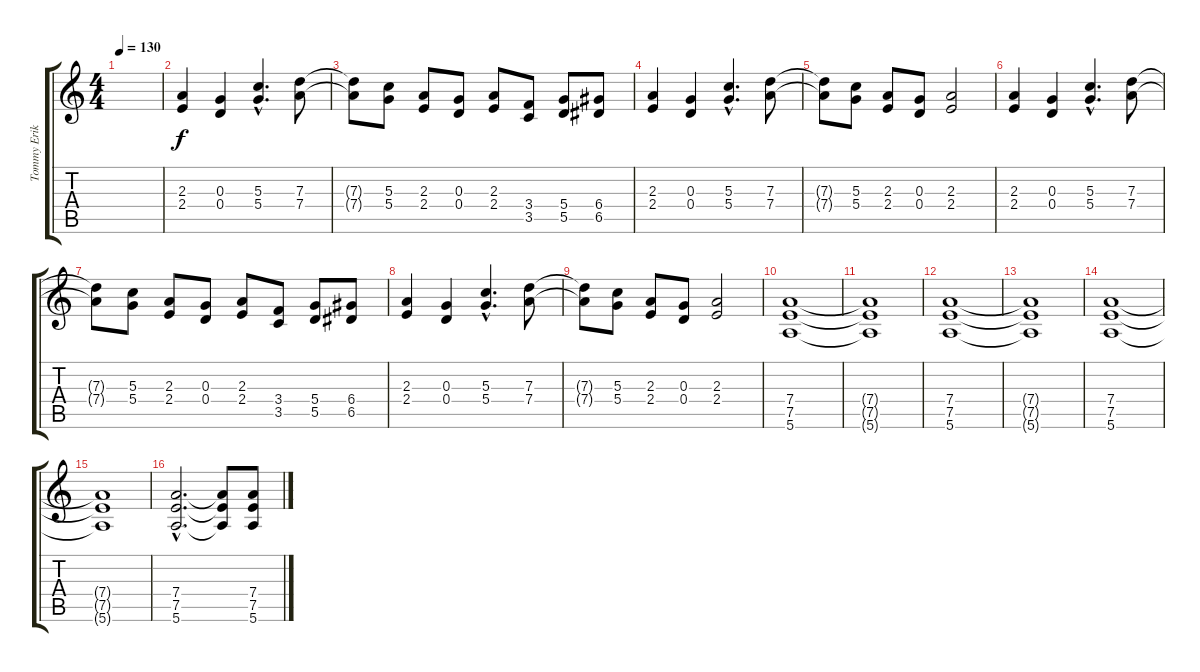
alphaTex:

\track ("Tommy Eriksson" "Tommy Erik") {instrument distortionguitar}
\staff {score tabs}
\tuning (E4 B3 G3 D3 A2 E2) {hide}
\ts (4 4)
\tempo 130
\clef g2
\ks c
|
(2.3 2.4).4 (0.3 0.4).4 (5.3{hac} 5.4{hac}).4{d} (7.3 7.4).8 |
(7.3{t} 7.4{t}).8 (5.3 5.4).8 (2.3 2.4).8 (0.3 0.4).8 (2.3 2.4).8 (3.4 3.5).8 (5.4 5.5).8 (6.4 6.5).8 |
(2.3 2.4).4 (0.3 0.4).4 (5.3{hac} 5.4{hac}).4{d} (7.3 7.4).8 |
(7.3{t} 7.4{t}).8 (5.3 5.4).8 (2.3 2.4).8 (0.3 0.4).8 (2.3 2.4).2 |
(2.3 2.4).4 (0.3 0.4).4 (5.3{hac} 5.4{hac}).4{d} (7.3 7.4).8 |
(7.3{t} 7.4{t}).8 (5.3 5.4).8 (2.3 2.4).8 (0.3 0.4).8 (2.3 2.4).8 (3.4 3.5).8 (5.4 5.5).8 (6.4 6.5).8 |
(2.3 2.4).4 (0.3 0.4).4 (5.3{hac} 5.4{hac}).4{d} (7.3 7.4).8 |
(7.3{t} 7.4{t}).8 (5.3 5.4).8 (2.3 2.4).8 (0.3 0.4).8 (2.3 2.4).2 |
(7.4 7.5 5.6).1 |
(7.4{t} 7.5{t} 5.6{t}).1 |
(7.4 7.5 5.6).1 |
(7.4{t} 7.5{t} 5.6{t}).1 |
(7.4 7.5 5.6).1 |
(7.4{t} 7.5{t} 5.6{t}).1 |
(7.4{hac} 7.5{hac} 5.6{hac}).2{d} (7.4{t} 7.5{t} 5.6{t}).8 (7.4 7.5 5.6).8
